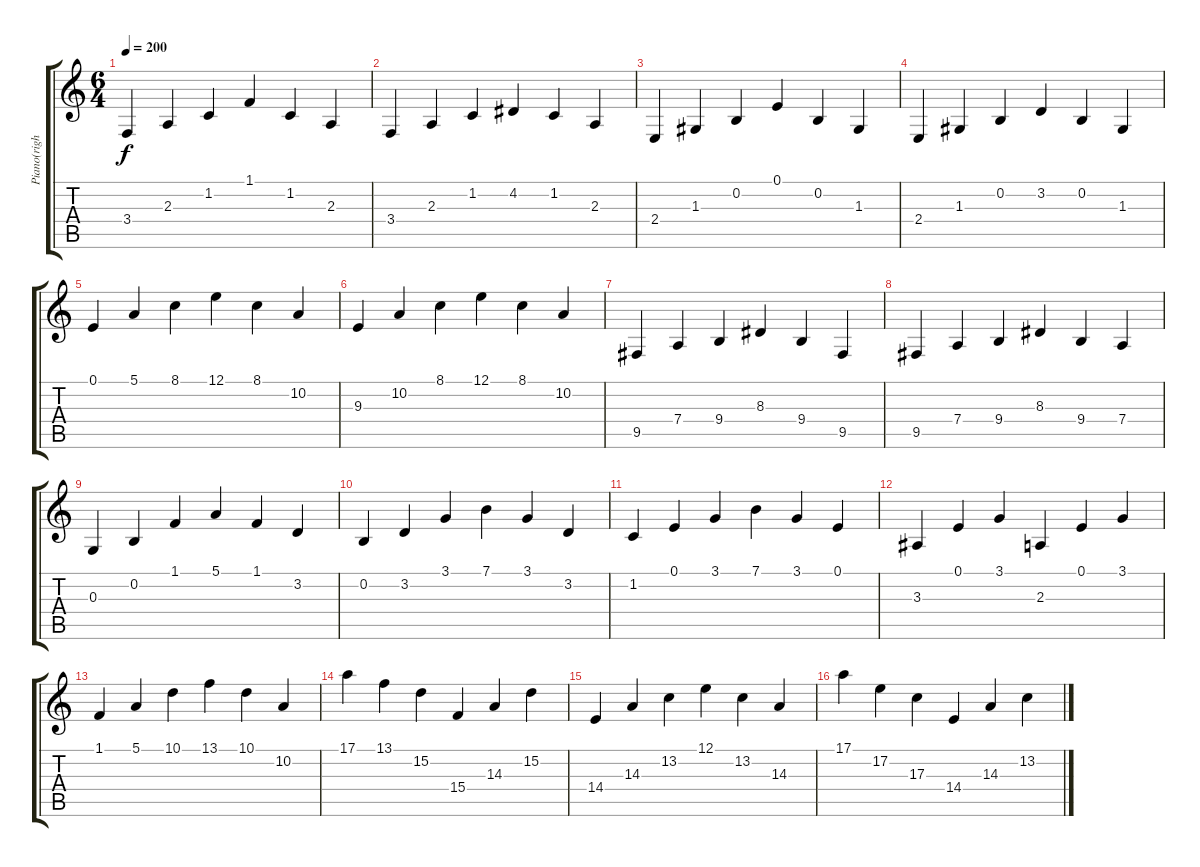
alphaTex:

\track ("Piano(right)" "Piano(righ") {instrument acousticgrandpiano}
\staff {score tabs}
\tuning (E4 B3 G3 D3 A2 E2) {hide}
\ts (6 4)
\tempo 200
\clef g2
\ks c
3.4.4{dy f} 2.3.4 1.2.4 1.1.4 1.2.4 2.3.4 |
3.4.4 2.3.4 1.2.4 4.2.4 1.2.4 2.3.4 |
2.4.4 1.3.4 0.2.4 0.1.4 0.2.4 1.3.4 |
2.4.4 1.3.4 0.2.4 3.2.4 0.2.4 1.3.4 |
0.1.4 5.1.4 8.1.4 12.1.4 8.1.4 10.2.4 |
9.3.4 10.2.4 8.1.4 12.1.4 8.1.4 10.2.4 |
9.5.4 7.4.4 9.4.4 8.3.4 9.4.4 9.5.4 |
9.5.4 7.4.4 9.4.4 8.3.4 9.4.4 7.4.4 |
0.3.4 0.2.4 1.1.4 5.1.4 1.1.4 3.2.4 |
0.2.4 3.2.4 3.1.4 7.1.4 3.1.4 3.2.4 |
1.2.4 0.1.4 3.1.4 7.1.4 3.1.4 0.1.4 |
3.3.4 0.1.4 3.1.4 2.3.4 0.1.4 3.1.4 |
1.1.4 5.1.4 10.1.4 13.1.4 10.1.4 10.2.4 |
17.1.4 13.1.4 15.2.4 15.4.4 14.3.4 15.2.4 |
14.4.4 14.3.4 13.2.4 12.1.4 13.2.4 14.3.4 |
17.1.4 17.2.4 17.3.4 14.4.4 14.3.4 13.2.4
